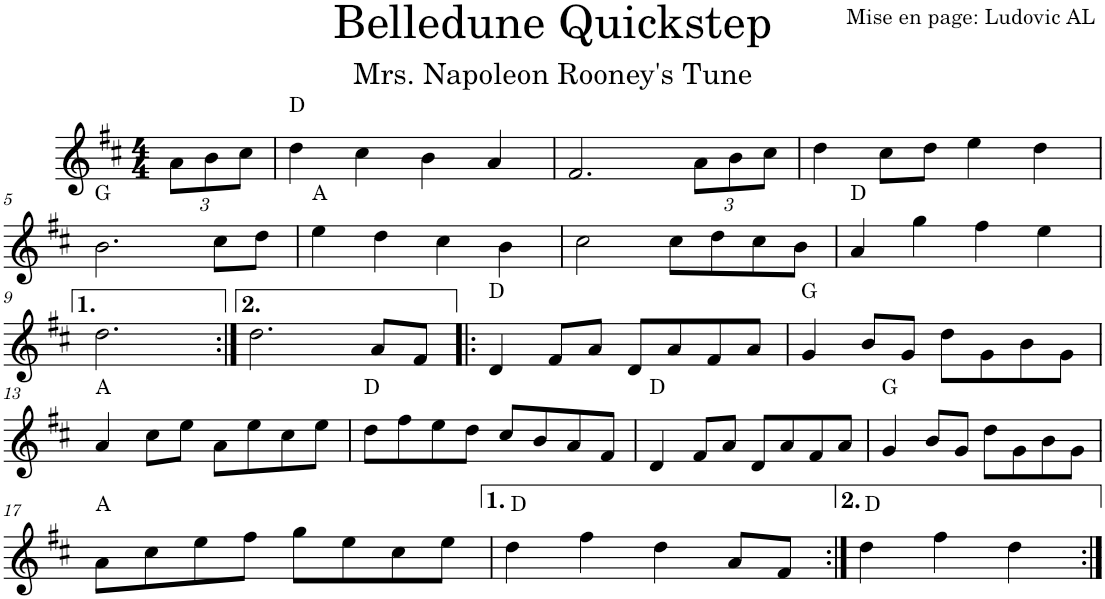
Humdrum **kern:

**kern	**harte
*part1	*part1
*staff1	*
*I"Violon	*
*I'Vln.	*
*clefG2	*
*k[f#c#]	*
*M4/4	*
*Xbrackettup	*
=1	=1
12a\L	.
12b\	.
12cc#\J	.
=2	=2
4dd\	D:maj
4cc#\	.
4b\	.
4a/	.
=3	=3
2.f#/	.
12a\L	.
12b\	.
12cc#\J	.
=4	=4
4dd\	.
8cc#\L	.
8dd\J	.
4ee\	.
4dd\	.
!!LO:LB:g=z
=5	=5
2.b\	G:maj
8cc#\L	.
8dd\J	.
=6	=6
4ee\	A:maj
4dd\	.
4cc#\	.
4b\	.
=7	=7
2cc#\	.
8cc#\L	.
8dd\	.
8cc#\	.
8b\J	.
=8	=8
4a/	D:maj
4gg\	.
4ff#\	.
4ee\	.
!!LO:LB:g=z
=9	=9
2.dd\	.
=10:|!	=10:|!
2.dd\	.
8a/L	.
8f#/J	.
=11!|:	=11!|:
4d/	D:maj
8f#/L	.
8a/J	.
8d/L	.
8a/	.
8f#/	.
8a/J	.
=12	=12
4g/	G:maj
8b/L	.
8g/J	.
8dd\L	.
8g\	.
8b\	.
8g\J	.
!!LO:LB:g=z
=13	=13
4a/	A:maj
8cc#\L	.
8ee\J	.
8a\L	.
8ee\	.
8cc#\	.
8ee\J	.
=14	=14
8dd\L	D:maj
8ff#\	.
8ee\	.
8dd\J	.
8cc#/L	.
8b/	.
8a/	.
8f#/J	.
=15	=15
4d/	D:maj
8f#/L	.
8a/J	.
8d/L	.
8a/	.
8f#/	.
8a/J	.
=16	=16
4g/	G:maj
8b/L	.
8g/J	.
8dd\L	.
8g\	.
8b\	.
8g\J	.
!!LO:LB:g=z
=17	=17
8a\L	A:maj
8cc#\	.
8ee\	.
8ff#\J	.
8gg\L	.
8ee\	.
8cc#\	.
8ee\J	.
=18	=18
4dd\	D:maj
4ff#\	.
4dd\	.
8a/L	.
8f#/J	.
=19:|!	=19:|!
4dd\	D:maj
4ff#\	.
4dd\	.
=:|!	=:|!
*-	*-
